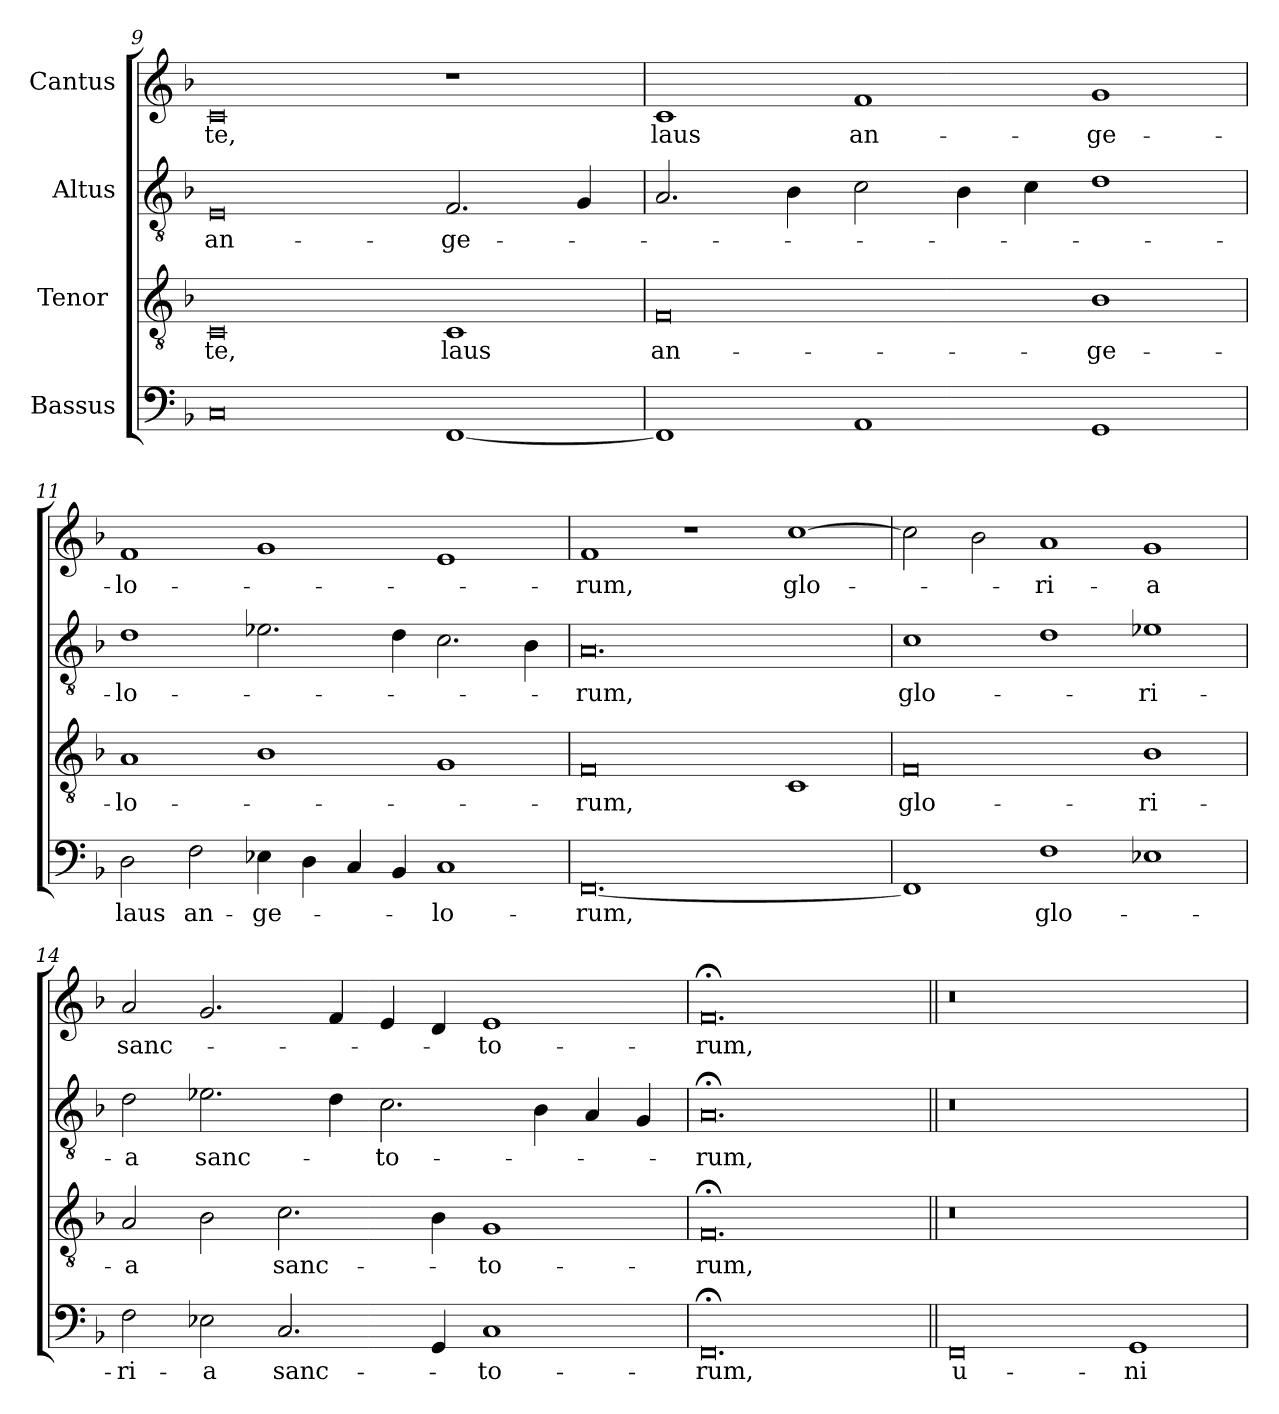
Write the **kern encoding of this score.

**kern	**text	**kern	**text	**kern	**text	**kern	**text
*part4	*part4	*part3	*part3	*part2	*part2	*part1	*part1
*staff4	*staff4	*staff3	*staff3	*staff2	*staff2	*staff1	*staff1
*I"Bassus	*	*I"Tenor 	*	*I"Altus	*	*I"Cantus	*
*clefF4	*	*clefGv2	*	*clefGv2	*	*clefG2	*
*k[b-]	*	*k[b-]	*	*k[b-]	*	*k[b-]	*
*F:	*	*F:	*	*F:	*	*F:	*
=9	=9	=9	=9	=9	=9	=9	=9
0C/	.	0C/	-te,	0E/	an-	0c/	-te,
[1FF/	.	1C/	laus	2.F/	-ge-	1r	.
.	.	.	.	4G/	.	.	.
=10	=10	=10	=10	=10	=10	=10	=10
1FF/]	.	0F/	an-	2.A/	.	1c/	laus
.	.	.	.	4B-\	.	.	.
1AA/	.	.	.	2c\	.	1f/	an-
.	.	.	.	4B-\	.	.	.
.	.	.	.	4c\	.	.	.
1GG/	.	1B-\	-ge-	1d\	.	1g/	-ge-
!!LO:LB:g=z
=11	=11	=11	=11	=11	=11	=11	=11
2D\	laus	1A/	-lo-	1d\	-lo-	1f/	-lo-
2F\	an-	.	.	.	.	.	.
4E-X\	-ge-	1B-\	.	2.e-X\	.	1g/	.
4D\	.	.	.	.	.	.	.
4C/	.	.	.	.	.	.	.
4BB-/	.	.	.	4d\	.	.	.
1C/	-lo-	1G/	.	2.c\	.	1e/	.
.	.	.	.	4B-\	.	.	.
=12	=12	=12	=12	=12	=12	=12	=12
[0.FF/	-rum,	0F/	-rum,	0.A/	-rum,	1f/	-rum,
.	.	.	.	.	.	1r	.
.	.	1C/	.	.	.	[1cc\	glo-
=13	=13	=13	=13	=13	=13	=13	=13
1FF/]	.	0F/	glo-	1c\	glo-	2cc\]	.
.	.	.	.	.	.	2b-\	.
1F\	glo-	.	.	1d\	.	1a/	-ri-
1E-X\	.	1B-\	-ri-	1e-X\	-ri-	1g/	-a
=14	=14	=14	=14	=14	=14	=14	=14
2F\	-ri-	2A/	-a	2d\	-a	2a/	sanc-
2E-X\	-a	2B-\	.	2.e-X\	sanc-	2.g/	.
2.C/	sanc-	2.c\	sanc-	.	.	.	.
.	.	.	.	4d\	.	4f/	.
.	.	.	.	2.c\	-to-	4e/	.
4GG/	.	4B-\	.	.	.	4d/	.
1C/	-to-	1G/	-to-	.	.	1e/	-to-
.	.	.	.	4B-\	.	.	.
.	.	.	.	4A/	.	.	.
.	.	.	.	4G/	.	.	.
=15	=15	=15	=15	=15	=15	=15	=15
0.FF;</	-rum,	0.F;</	-rum,	0.A;</	-rum,	0.f;</	-rum,
!!LO:PB:g=z
=16||	=16||	=16||	=16||	=16||	=16||	=16||	=16||
0FF/	u-	0r	.	0r	.	0r	.
1GG/	-ni-	1ryy	.	1ryy	.	1ryy	.
=	=	=	=	=	=	=	=
*-	*-	*-	*-	*-	*-	*-	*-
